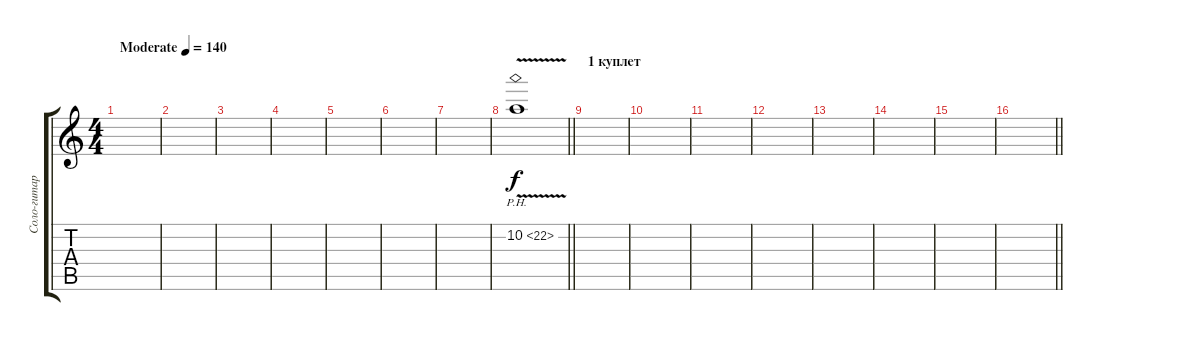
\track ("Соло-гитара" "Соло-гитар") {instrument overdrivenguitar}
\staff {score tabs}
\tuning (E4 B3 G3 D3 A2 E2) {hide}
\ts (4 4)
\tempo (140 "Moderate")
\clef g2
\ks c
|
|
|
|
|
|
|
\barLineRight lightlight
10.2{ph 12 v}.1 |
\section ("" "1 куплет")
|
|
|
|
|
|
|
\barLineRight lightlight
